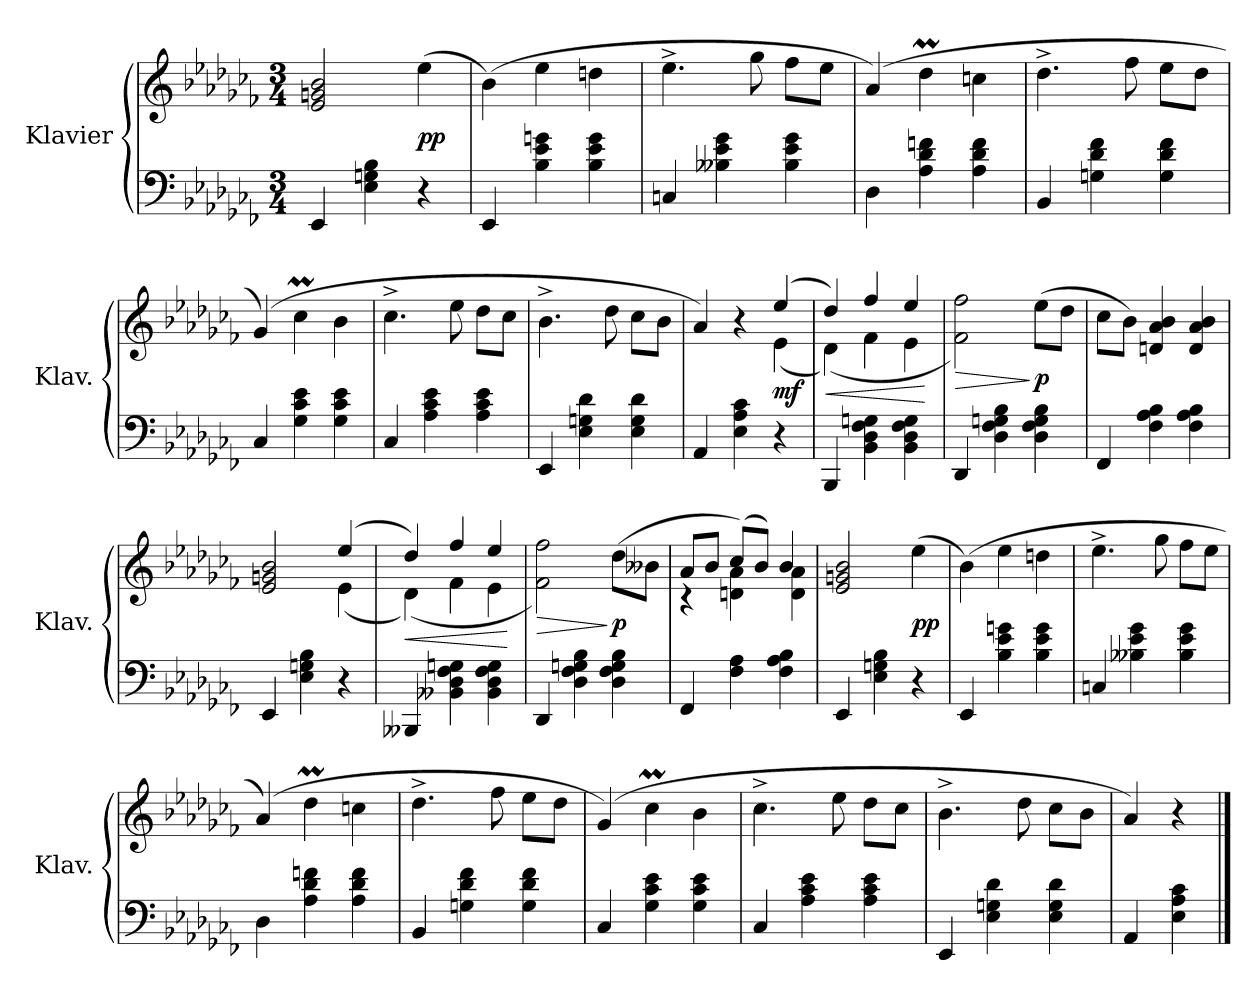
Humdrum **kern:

**kern	**kern	**dynam
*part1	*part1	*part1
*staff2	*staff1	*staff1/2
*I"Klavier	*	*
*I'Klav.	*	*
*clefF4	*clefG2	*
*k[b-e-a-d-g-c-f-]	*k[b-e-a-d-g-c-f-]	*
*a-:	*a-:	*
*M3/4	*M3/4	*
=	=	=
4EE-	2e- 2gn 2b-	.
4E- 4Gn 4B-	.	.
4r	(4ee-	pp
=	=	=
4EE-	(4b-)	.
4B- 4e- 4gn	4ee-	.
4B- 4e- 4g	4ddn	.
=	=	=
4Cn	4.ee-^	.
4B--X 4e- 4g-	.	.
.	8gg-	.
4B-- 4e- 4g-	8ff-L	.
.	8ee-J	.
=	=	=
4D-	(4a-)	.
4A- 4d- 4fn	4dd-M	.
4A- 4d- 4f	4ccn	.
=	=	=
4BB-	4.dd-^	.
4Gn 4d- 4f-	.	.
.	8ff-	.
4G 4d- 4f-	8ee-L	.
.	8dd-J	.
=	=	=
4C-	(4g-)	.
4G- 4c- 4e-	4cc-M	.
4G- 4c- 4e-	4b-	.
=	=	=
4C-	4.cc-^	.
4A- 4c- 4e-	.	.
.	8ee-	.
4A- 4c- 4e-	8dd-L	.
.	8cc-J	.
=	=	=
4EE-	4.b-^	.
4E- 4Gn 4d-	.	.
.	8dd-	.
4E- 4G 4d-	8cc-L	.
.	8b-J	.
=	=	=
*	*^	*
4AA-	4a-)	2ryy	.
4E- 4A- 4c-	4r	.	.
4r	(4ee-	(4e-	mf
=	=	=	=
4BBB-	4dd-)	(4d-)	<
4BB- 4D- 4F- 4Gn	4ff-	4f-	.
4BB- 4D- 4F- 4G	4ee-	4e-	.
*	*v	*v	*
.	.	[
=	=	=
4DD-	2f- 2ff-)	>
4D- 4F- 4Gn 4B-	.	.
4D- 4F- 4G 4B-	(8ee-L	] p
.	8dd-J	.
=	=	=
4FF-	8cc-L	.
.	8b-J)	.
4F- 4A- 4B-	4dn 4a- 4b-	.
4F- 4A- 4B-	4d 4a- 4b-	.
=	=	=
*	*^	*
4EE-	2e- 2gn 2b-	2ryy	.
4E- 4Gn 4B-	.	.	.
4r	(4ee-	(4e-	.
=	=	=	=
4BBB--X	4dd-)	(4d-)	<
4BB--X 4D- 4F- 4Gn	4ff-	4f-	.
4BB-- 4D- 4F- 4G	4ee-	4e-	.
*	*v	*v	*
.	.	[
=	=	=
4DD-	2f- 2ff-)	>
4D- 4F- 4Gn 4B-	.	.
4D- 4F- 4G 4B-	(8dd-L	] p
.	8b--XJ	.
=	=	=
*	*^	*
4FF-	8a-L	4r	.
.	8b-J	.	.
4F- 4A-	(8cc-L)	4dn 4a-	.
.	8b-J)	.	.
4F- 4A- 4B-	4b-	4d 4a-	.
*	*v	*v	*
=	=	=
4EE-	2e- 2gn 2b-	.
4E- 4Gn 4B-	.	.
4r	(4ee-	pp
=	=	=
4EE-	(4b-)	.
4B- 4e- 4gn	4ee-	.
4B- 4e- 4g	4ddn	.
=	=	=
4Cn	4.ee-^	.
4B--X 4e- 4g-	.	.
.	8gg-	.
4B-- 4e- 4g-	8ff-L	.
.	8ee-J	.
=	=	=
4D-	(4a-)	.
4A- 4d- 4fn	4dd-M	.
4A- 4d- 4f	4ccn	.
=	=	=
4BB-	4.dd-^	.
4Gn 4d- 4f-	.	.
.	8ff-	.
4G 4d- 4f-	8ee-L	.
.	8dd-J	.
=	=	=
4C-	(4g-)	.
4G- 4c- 4e-	4cc-M	.
4G- 4c- 4e-	4b-	.
=	=	=
4C-	4.cc-^	.
4A- 4c- 4e-	.	.
.	8ee-	.
4A- 4c- 4e-	8dd-L	.
.	8cc-J	.
=	=	=
4EE-	4.b-^	.
4E- 4Gn 4d-	.	.
.	8dd-	.
4E- 4G 4d-	8cc-L	.
.	8b-J	.
=	=	=
4AA-	4a-)	.
4E- 4A- 4c-	4r	.
==	==	==
*-	*-	*-
